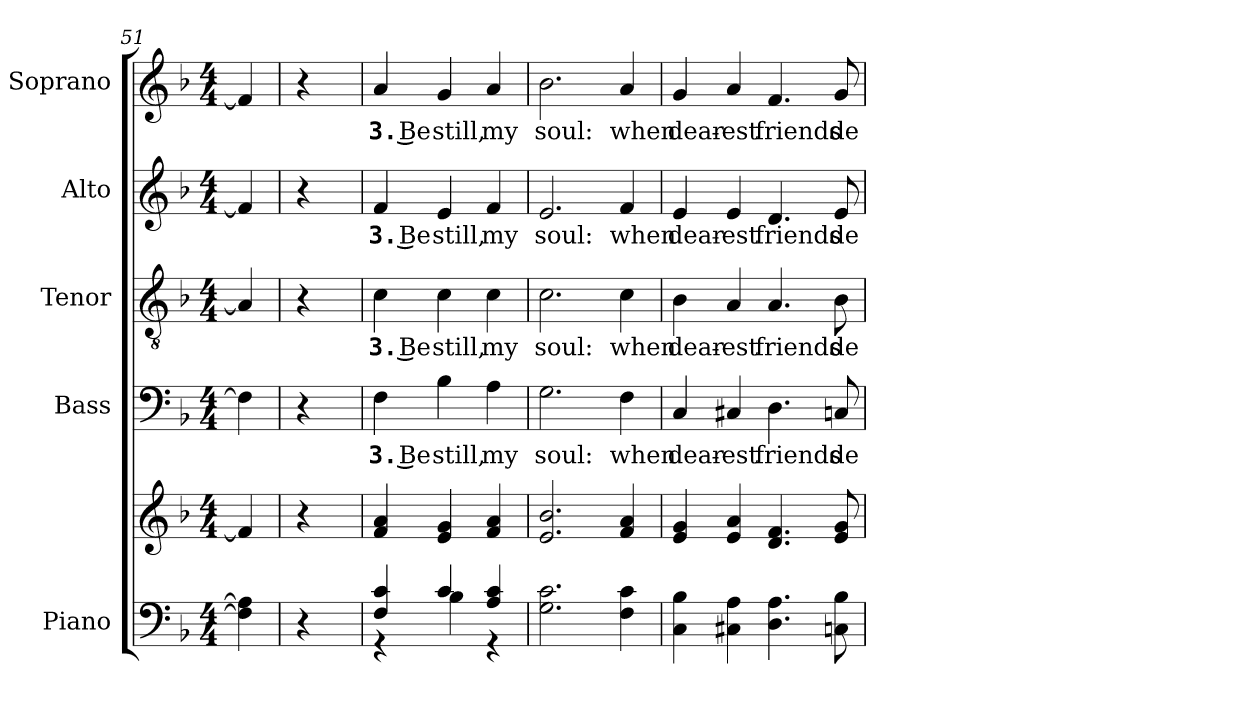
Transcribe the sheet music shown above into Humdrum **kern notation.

**kern	**kern	**kern	**text	**kern	**text	**kern	**text	**kern	**text
*part5	*part5	*part4	*part4	*part3	*part3	*part2	*part2	*part1	*part1
*staff6	*staff5	*staff4	*staff4	*staff3	*staff3	*staff2	*staff2	*staff1	*staff1
*I"Piano	*	*I"Bass	*	*I"Tenor	*	*I"Alto	*	*I"Soprano	*
*I'Pno.	*	*I'B.	*	*I'T.	*	*I'A.	*	*I'S.	*
*clefF4	*clefG2	*clefF4	*	*clefGv2	*	*clefG2	*	*clefG2	*
*	*	*	*	*ITrd7c12	*	*	*	*	*
*k[b-]	*k[b-]	*k[b-]	*	*k[b-]	*	*k[b-]	*	*k[b-]	*
*F:	*F:	*F:	*	*F:	*	*F:	*	*F:	*
*M4/4	*M4/4	*M4/4	*	*M4/4	*	*M4/4	*	*M4/4	*
=51	=51	=51	=51	=51	=51	=51	=51	=51	=51
4Fi\] 4Ai]	4fi/]	4Fi\]	.	4AAi/]	.	4fi/]	.	4fi/]	.
=52	=52	=52	=52	=52	=52	=52	=52	=52	=52
4r	4r	4r	.	4r	.	4r	.	4r	.
!!LO:PB:g=z
=53	=53	=53	=53	=53	=53	=53	=53	=53	=53
*^	*	*	*	*	*	*	*	*	*
!	!	!	!	!LO:LY:b:color=#000000	!	!	!	!	!	!
!	!	!	!	!	!	!LO:LY:b:color=#000000	!	!	!	!
!	!	!	!	!	!	!	!	!LO:LY:b:color=#000000	!	!
!	!	!	!	!	!	!	!	!	!	!LO:LY:b:color=#000000
4Fi/ 4ci	4r	4fi/ 4ai	4Fi\	3. Be	4Ci\	3. Be	4fi/	3. Be	4ai/	3. Be
!	!	!	!	!LO:LY:b:color=#000000	!	!	!	!	!	!
!	!	!	!	!	!	!LO:LY:b:color=#000000	!	!	!	!
!	!	!	!	!	!	!	!	!LO:LY:b:color=#000000	!	!
!	!	!	!	!	!	!	!	!	!	!LO:LY:b:color=#000000
4ci/	4B-i\	4ei/ 4gi	4B-i\	still,	4Ci\	still,	4ei/	still,	4gi/	still,
!	!	!	!	!LO:LY:b:color=#000000	!	!	!	!	!	!
!	!	!	!	!	!	!LO:LY:b:color=#000000	!	!	!	!
!	!	!	!	!	!	!	!	!LO:LY:b:color=#000000	!	!
!	!	!	!	!	!	!	!	!	!	!LO:LY:b:color=#000000
4Ai/ 4ci	4r	4fi/ 4ai	4Ai\	my	4Ci\	my	4fi/	my	4ai/	my
*v	*v	*	*	*	*	*	*	*	*	*
=54	=54	=54	=54	=54	=54	=54	=54	=54	=54
*^	*	*	*	*	*	*	*	*	*
!	!	!	!	!LO:LY:b:color=#000000	!	!	!	!	!	!
*v	*v	*	*	*	*	*	*	*	*	*
*^	*	*	*	*	*	*	*	*	*
!	!	!	!	!	!	!LO:LY:b:color=#000000	!	!	!	!
*v	*v	*	*	*	*	*	*	*	*	*
*^	*	*	*	*	*	*	*	*	*
!	!	!	!	!	!	!	!	!LO:LY:b:color=#000000	!	!
*v	*v	*	*	*	*	*	*	*	*	*
*^	*	*	*	*	*	*	*	*	*
!	!	!	!	!	!	!	!	!	!	!LO:LY:b:color=#000000
*v	*v	*	*	*	*	*	*	*	*	*
2.Gi\ 2.ci	2.ei/ 2.b-i	2.Gi\	soul:	2.Ci\	soul:	2.ei/	soul:	2.b-i\	soul:
!	!	!	!LO:LY:b:color=#000000	!	!	!	!	!	!
!	!	!	!	!	!LO:LY:b:color=#000000	!	!	!	!
!	!	!	!	!	!	!	!LO:LY:b:color=#000000	!	!
!	!	!	!	!	!	!	!	!	!LO:LY:b:color=#000000
4Fi\ 4ci	4fi/ 4ai	4Fi\	when	4Ci\	when	4fi/	when	4ai/	when
=55	=55	=55	=55	=55	=55	=55	=55	=55	=55
!	!	!	!LO:LY:b:color=#000000	!	!	!	!	!	!
!	!	!	!	!	!LO:LY:b:color=#000000	!	!	!	!
!	!	!	!	!	!	!	!LO:LY:b:color=#000000	!	!
!	!	!	!	!	!	!	!	!	!LO:LY:b:color=#000000
4Ci\ 4B-i	4ei/ 4gi	4Ci/	dear-	4BB-i\	dear-	4ei/	dear-	4gi/	dear-
!	!	!	!LO:LY:b:color=#000000	!	!	!	!	!	!
!	!	!	!	!	!LO:LY:b:color=#000000	!	!	!	!
!	!	!	!	!	!	!	!LO:LY:b:color=#000000	!	!
!	!	!	!	!	!	!	!	!	!LO:LY:b:color=#000000
4C#Xi\ 4Ai	4ei/ 4ai	4C#Xi/	-est	4AAi/	-est	4ei/	-est	4ai/	-est
!	!	!	!LO:LY:b:color=#000000	!	!	!	!	!	!
!	!	!	!	!	!LO:LY:b:color=#000000	!	!	!	!
!	!	!	!	!	!	!	!LO:LY:b:color=#000000	!	!
!	!	!	!	!	!	!	!	!	!LO:LY:b:color=#000000
4.Di\ 4.Ai	4.di/ 4.fi	4.Di\	friends	4.AAi/	friends	4.di/	friends	4.fi/	friends
!	!	!	!LO:LY:b:color=#000000	!	!	!	!	!	!
!	!	!	!	!	!LO:LY:b:color=#000000	!	!	!	!
!	!	!	!	!	!	!	!LO:LY:b:color=#000000	!	!
!	!	!	!	!	!	!	!	!	!LO:LY:b:color=#000000
8Cni\ 8B-i	8ei/ 8gi	8Cni/	de-	8BB-i\	de-	8ei/	de-	8gi/	de-
=	=	=	=	=	=	=	=	=	=
*-	*-	*-	*-	*-	*-	*-	*-	*-	*-
